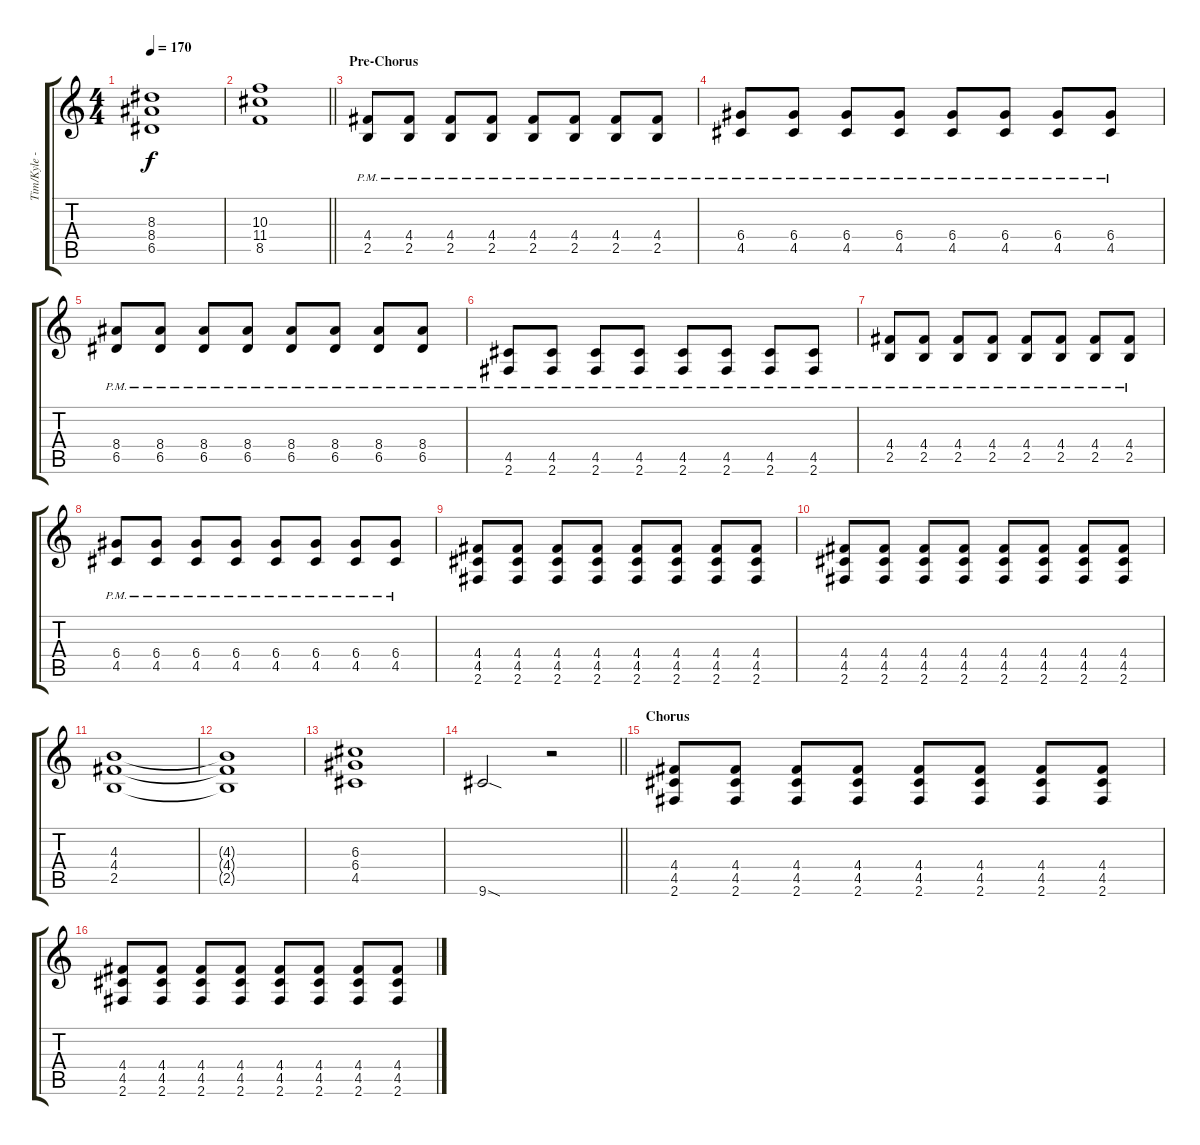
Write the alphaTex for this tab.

\track ("Tim/Kyle - Guitar" "Tim/Kyle -") {instrument distortionguitar}
\staff {score tabs}
\tuning (E4 B3 G3 D3 A2 E2) {hide}
\ts (4 4)
\tempo 170
\clef g2
\ks c
(8.3 8.4 6.5).1{dy f} |
\barLineRight lightlight
(10.3 11.4 8.5).1 |
\section ("" "Pre-Chorus")
(4.4{pm} 2.5{pm}).8{volume 11} (4.4{pm} 2.5{pm}).8 (4.4{pm} 2.5{pm}).8 (4.4{pm} 2.5{pm}).8 (4.4{pm} 2.5{pm}).8 (4.4{pm} 2.5{pm}).8 (4.4{pm} 2.5{pm}).8 (4.4{pm} 2.5{pm}).8 |
(6.4{pm} 4.5{pm}).8 (6.4{pm} 4.5{pm}).8 (6.4{pm} 4.5{pm}).8 (6.4{pm} 4.5{pm}).8 (6.4{pm} 4.5{pm}).8 (6.4{pm} 4.5{pm}).8 (6.4{pm} 4.5{pm}).8 (6.4{pm} 4.5{pm}).8 |
(8.4{pm} 6.5{pm}).8 (8.4{pm} 6.5{pm}).8 (8.4{pm} 6.5{pm}).8 (8.4{pm} 6.5{pm}).8 (8.4{pm} 6.5{pm}).8 (8.4{pm} 6.5{pm}).8 (8.4{pm} 6.5{pm}).8 (8.4{pm} 6.5{pm}).8 |
(4.5{pm} 2.6{pm}).8 (4.5{pm} 2.6{pm}).8 (4.5{pm} 2.6{pm}).8 (4.5{pm} 2.6{pm}).8 (4.5{pm} 2.6{pm}).8 (4.5{pm} 2.6{pm}).8 (4.5{pm} 2.6{pm}).8 (4.5{pm} 2.6{pm}).8 |
(4.4{pm} 2.5{pm}).8 (4.4{pm} 2.5{pm}).8 (4.4{pm} 2.5{pm}).8 (4.4{pm} 2.5{pm}).8 (4.4{pm} 2.5{pm}).8 (4.4{pm} 2.5{pm}).8 (4.4{pm} 2.5{pm}).8 (4.4{pm} 2.5{pm}).8 |
(6.4{pm} 4.5{pm}).8 (6.4{pm} 4.5{pm}).8 (6.4{pm} 4.5{pm}).8 (6.4{pm} 4.5{pm}).8 (6.4{pm} 4.5{pm}).8 (6.4{pm} 4.5{pm}).8 (6.4{pm} 4.5{pm}).8 (6.4{pm} 4.5{pm}).8 |
(4.4 4.5 2.6).8 (4.4 4.5 2.6).8 (4.4 4.5 2.6).8 (4.4 4.5 2.6).8 (4.4 4.5 2.6).8 (4.4 4.5 2.6).8 (4.4 4.5 2.6).8 (4.4 4.5 2.6).8 |
(4.4 4.5 2.6).8 (4.4 4.5 2.6).8 (4.4 4.5 2.6).8 (4.4 4.5 2.6).8 (4.4 4.5 2.6).8 (4.4 4.5 2.6).8 (4.4 4.5 2.6).8 (4.4 4.5 2.6).8 |
(4.3 4.4 2.5).1 |
(4.3{t} 4.4{t} 2.5{t}).1 |
(6.3 6.4 4.5).1 |
\barLineRight lightlight
9.6{sod}.2 r.2 |
\section ("" "Chorus")
(4.4 4.5 2.6).8 (4.4 4.5 2.6).8 (4.4 4.5 2.6).8 (4.4 4.5 2.6).8 (4.4 4.5 2.6).8 (4.4 4.5 2.6).8 (4.4 4.5 2.6).8 (4.4 4.5 2.6).8 |
(4.4 4.5 2.6).8 (4.4 4.5 2.6).8 (4.4 4.5 2.6).8 (4.4 4.5 2.6).8 (4.4 4.5 2.6).8 (4.4 4.5 2.6).8 (4.4 4.5 2.6).8 (4.4 4.5 2.6).8
